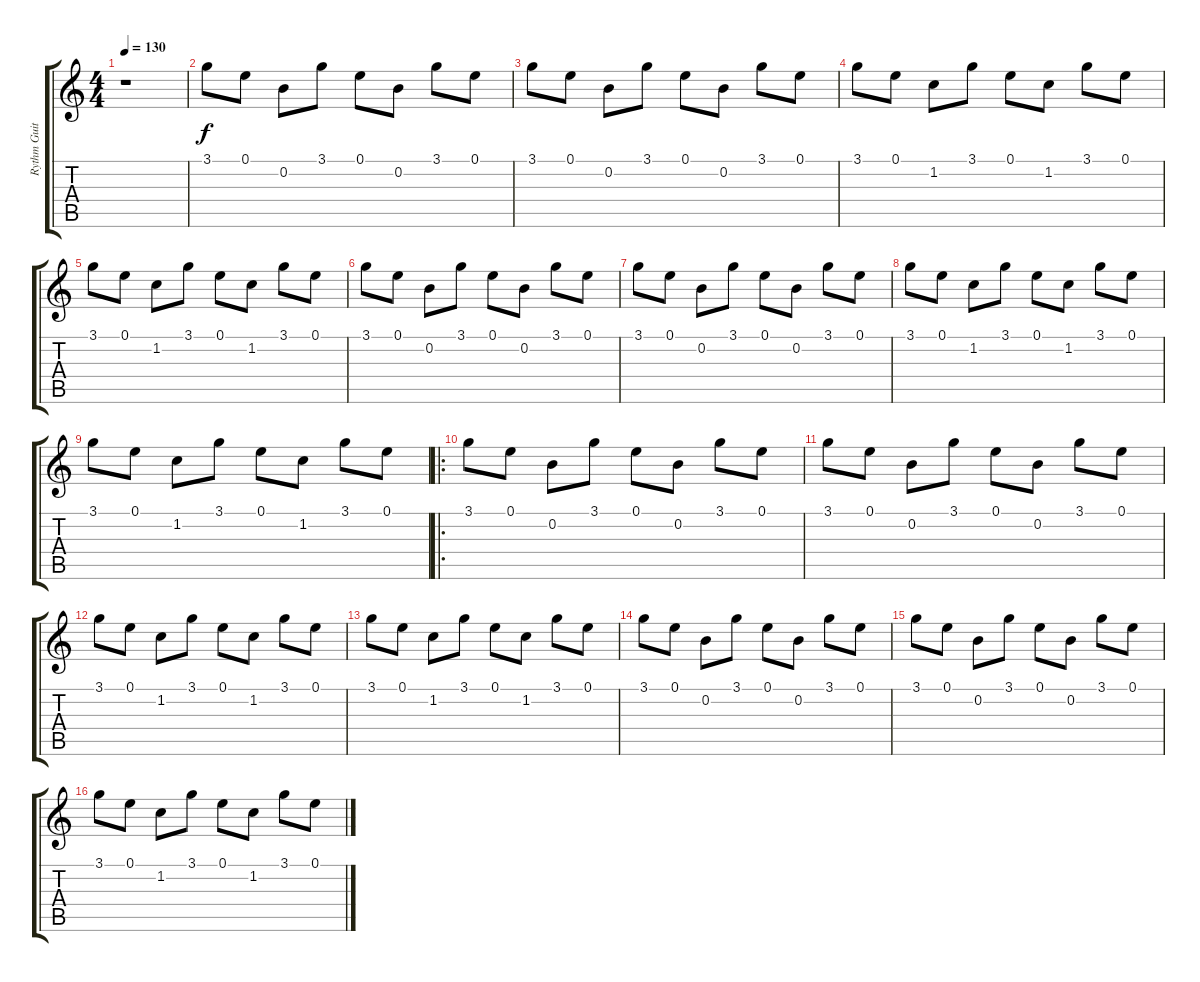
\track ("Rythm Guitar 2" "Rythm Guit") {instrument electricguitarjazz}
\staff {score tabs}
\tuning (E4 B3 G3 D3 A2 E2) {hide}
\ts (4 4)
\tempo 130
\clef g2
\ks c
r.1{dy f} |
3.1.8 0.1.8 0.2.8 3.1.8 0.1.8 0.2.8 3.1.8 0.1.8 |
3.1.8 0.1.8 0.2.8 3.1.8 0.1.8 0.2.8 3.1.8 0.1.8 |
3.1.8 0.1.8 1.2.8 3.1.8 0.1.8 1.2.8 3.1.8 0.1.8 |
3.1.8 0.1.8 1.2.8 3.1.8 0.1.8 1.2.8 3.1.8 0.1.8 |
3.1.8 0.1.8 0.2.8 3.1.8 0.1.8 0.2.8 3.1.8 0.1.8 |
3.1.8 0.1.8 0.2.8 3.1.8 0.1.8 0.2.8 3.1.8 0.1.8 |
3.1.8 0.1.8 1.2.8 3.1.8 0.1.8 1.2.8 3.1.8 0.1.8 |
3.1.8 0.1.8 1.2.8 3.1.8 0.1.8 1.2.8 3.1.8 0.1.8 |
\ro
3.1.8 0.1.8 0.2.8 3.1.8 0.1.8 0.2.8 3.1.8 0.1.8 |
3.1.8 0.1.8 0.2.8 3.1.8 0.1.8 0.2.8 3.1.8 0.1.8 |
3.1.8 0.1.8 1.2.8 3.1.8 0.1.8 1.2.8 3.1.8 0.1.8 |
3.1.8 0.1.8 1.2.8 3.1.8 0.1.8 1.2.8 3.1.8 0.1.8 |
3.1.8 0.1.8 0.2.8 3.1.8 0.1.8 0.2.8 3.1.8 0.1.8 |
3.1.8 0.1.8 0.2.8 3.1.8 0.1.8 0.2.8 3.1.8 0.1.8 |
3.1.8 0.1.8 1.2.8 3.1.8 0.1.8 1.2.8 3.1.8 0.1.8
